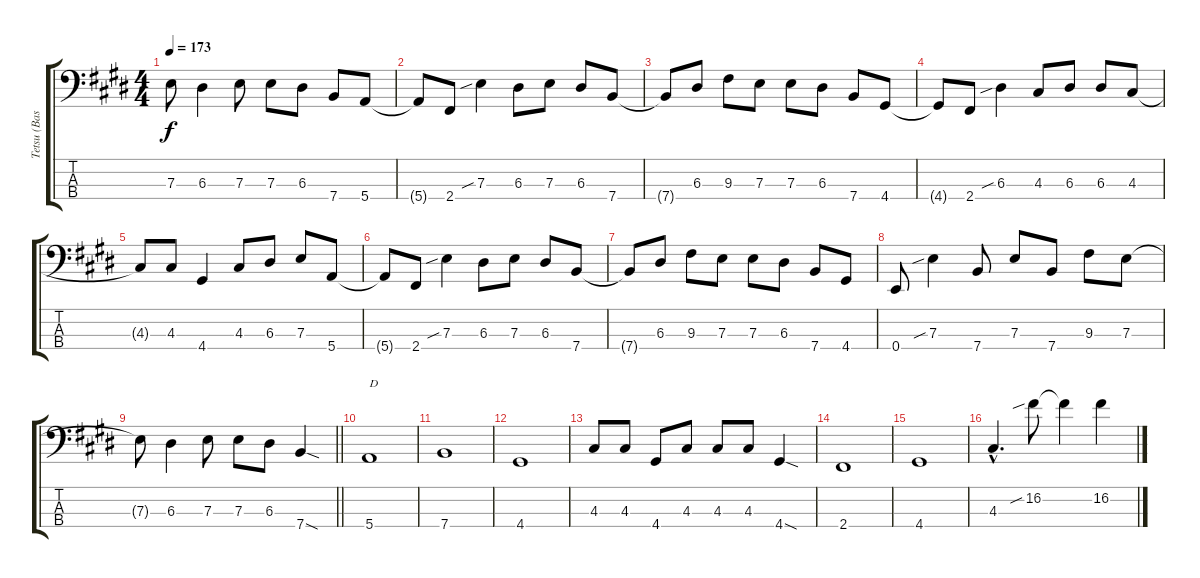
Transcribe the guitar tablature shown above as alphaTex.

\track ("Tetsu (Bass)" "Tetsu (Bas") {instrument electricbasspick}
\staff {score tabs}
\tuning (G2 D2 A1 E1) {hide}
\ts (4 4)
\tempo 173
\clef f4
\ks e
7.3{t}.8{dy f} 6.3.4 7.3.8 7.3.8 6.3.8 7.4.8 5.4.8 |
5.4{t}.8 2.4.8 7.3{sib}.4 6.3.8 7.3.8 6.3.8 7.4.8 |
7.4{t}.8 6.3.8 9.3.8 7.3.8 7.3.8 6.3.8 7.4.8 4.4.8 |
4.4{t}.8 2.4.8 6.3{sib}.4 4.3.8 6.3.8 6.3.8 4.3.8 |
4.3{t}.8 4.3.8 4.4.4 4.3.8 6.3.8 7.3.8 5.4.8 |
5.4{t}.8 2.4.8 7.3{sib}.4 6.3.8 7.3.8 6.3.8 7.4.8 |
7.4{t}.8 6.3.8 9.3.8 7.3.8 7.3.8 6.3.8 7.4.8 4.4.8 |
0.4.8 7.3{sib}.4 7.4.8 7.3.8 7.4.8 9.3.8 7.3.8 |
\barLineRight lightlight
7.3{t}.8 6.3.4 7.3.8 7.3.8 6.3.8 7.4{sod}.4 |
5.4.1{txt "D"} |
7.4.1 |
4.4.1 |
4.3.8 4.3.8 4.4.8 4.3.8 4.3.8 4.3.8 4.4{sod}.4 |
2.4.1 |
4.4.1 |
4.3{hac}.4{d} 16.2{sib}.8 16.2{t}.4 16.2.4
